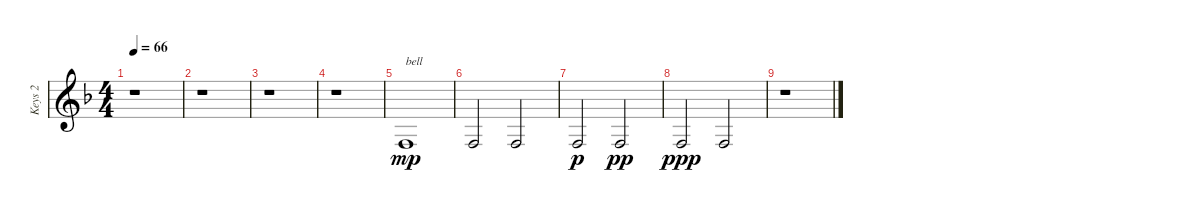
\track ("Keys 2" "Keys 2") {instrument stringensemble2}
\staff {score}
\tuning (E4 B3 G3 D3 A2 E2 B1) {hide}
\ts (4 4)
\tempo 66
\clef g2
\ks f
r.1{dy mp} |
r.1 |
r.1 |
r.1 |
3.4.1{txt "bell" instrument fx3crystal} |
3.4.2 3.4.2 |
3.4.2{dy p} 3.4.2{dy pp} |
3.4.2{dy ppp} 3.4.2 |
r.1
